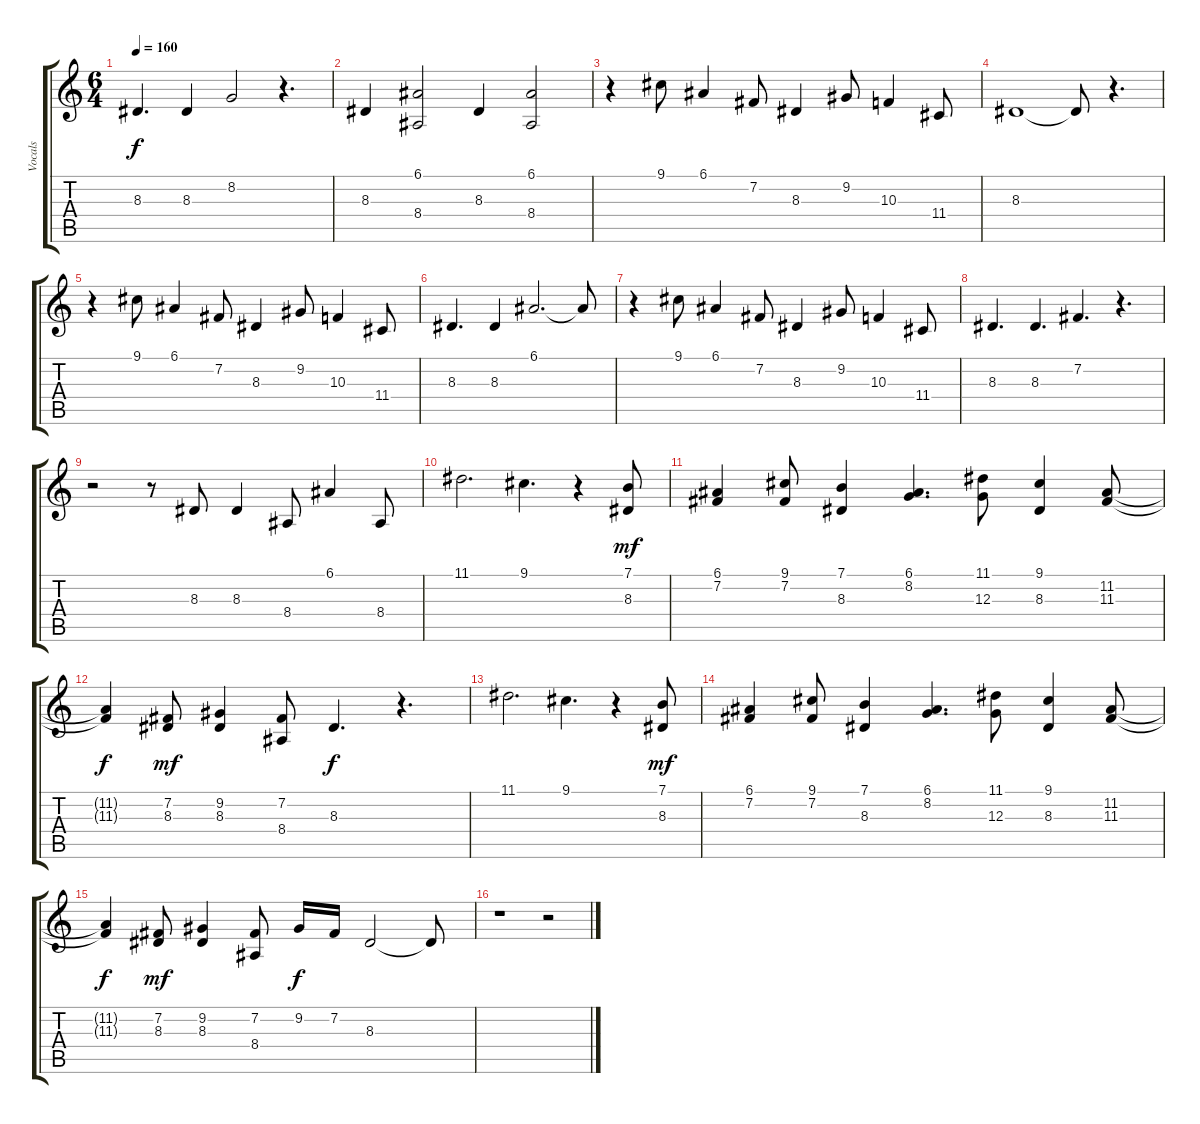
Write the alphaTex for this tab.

\track ("Vocals" "Vocals") {instrument tuba}
\staff {score tabs}
\tuning (E4 B3 G3 D3 A2 E2) {hide}
\ts (6 4)
\tempo 160
\clef g2
\ks c
8.3.4{d dy f} 8.3.4 8.2.2 r.4{d} |
8.3.4 (6.1 8.4).2 8.3.4 (6.1 8.4).2 |
r.4 9.1.8 6.1.4 7.2.8 8.3.4 9.2.8 10.3.4 11.4.8 |
8.3.1 8.3{t}.8 r.4{d} |
r.4 9.1.8 6.1.4 7.2.8 8.3.4 9.2.8 10.3.4 11.4.8 |
8.3.4{d} 8.3.4 6.1.2{d} 6.1{t}.8 |
r.4 9.1.8 6.1.4 7.2.8 8.3.4 9.2.8 10.3.4 11.4.8 |
8.3.4{d} 8.3.4{d} 7.2.4{d} r.4{d} |
r.2 r.8 8.3.8 8.3.4 8.4.8 6.1.4 8.4.8 |
11.1.2{d} 9.1.4{d} r.4 (7.1 8.3).8{dy mf} |
(6.1 7.2).4 (9.1 7.2).8 (7.1 8.3).4 (6.1 8.2).4{d} (11.1 12.3).8 (9.1 8.3).4 (11.2 11.3).8 |
(11.2{t} 11.3{t}).4{dy f} (7.2 8.3).8{dy mf} (9.2 8.3).4 (7.2 8.4).8 8.3.4{d dy f} r.4{d} |
11.1.2{d} 9.1.4{d} r.4 (7.1 8.3).8{dy mf} |
(6.1 7.2).4 (9.1 7.2).8 (7.1 8.3).4 (6.1 8.2).4{d} (11.1 12.3).8 (9.1 8.3).4 (11.2 11.3).8 |
(11.2{t} 11.3{t}).4{dy f} (7.2 8.3).8{dy mf} (9.2 8.3).4 (7.2 8.4).8 9.2.16{dy f} 7.2.16 8.3.2 8.3{t}.8 |
r.1 r.2
